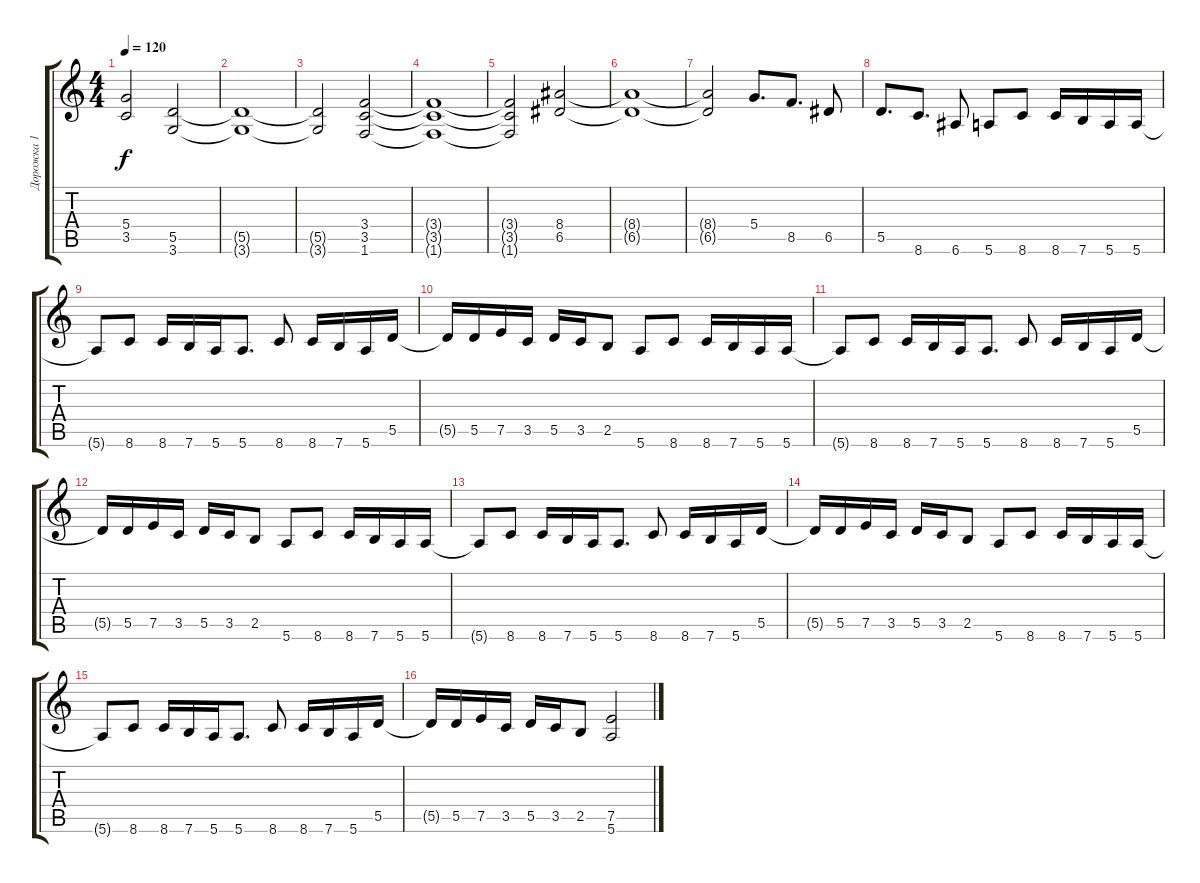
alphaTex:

\track ("Дорожка 1" "Дорожка 1") {instrument overdrivenguitar}
\staff {score tabs}
\tuning (E4 B3 G3 D3 A2 E2) {hide}
\ts (4 4)
\tempo 120
\clef g2
\ks c
(5.4 3.5).2{dy f} (5.5 3.6).2 |
(5.5{t} 3.6{t}).1 |
(5.5{t} 3.6{t}).2 (3.4 3.5 1.6).2 |
(3.4{t} 3.5{t} 1.6{t}).1 |
(3.4{t} 3.5{t} 1.6{t}).2 (8.4 6.5).2 |
(8.4{t} 6.5{t}).1 |
(8.4{t} 6.5{t}).2 5.4.8{d} 8.5.8{d} 6.5.8 |
5.5.8{d} 8.6.8{d} 6.6.8 5.6.8 8.6.8 8.6.16 7.6.16 5.6.16 5.6.16 |
5.6{t}.8 8.6.8 8.6.16 7.6.16 5.6.16 5.6.8{d} 8.6.8 8.6.16 7.6.16 5.6.16 5.5.16 |
5.5{t}.16 5.5.16 7.5.16 3.5.16 5.5.16 3.5.16 2.5.8 5.6.8 8.6.8 8.6.16 7.6.16 5.6.16 5.6.16 |
5.6{t}.8 8.6.8 8.6.16 7.6.16 5.6.16 5.6.8{d} 8.6.8 8.6.16 7.6.16 5.6.16 5.5.16 |
5.5{t}.16 5.5.16 7.5.16 3.5.16 5.5.16 3.5.16 2.5.8 5.6.8 8.6.8 8.6.16 7.6.16 5.6.16 5.6.16 |
5.6{t}.8 8.6.8 8.6.16 7.6.16 5.6.16 5.6.8{d} 8.6.8 8.6.16 7.6.16 5.6.16 5.5.16 |
5.5{t}.16 5.5.16 7.5.16 3.5.16 5.5.16 3.5.16 2.5.8 5.6.8 8.6.8 8.6.16 7.6.16 5.6.16 5.6.16 |
5.6{t}.8 8.6.8 8.6.16 7.6.16 5.6.16 5.6.8{d} 8.6.8 8.6.16 7.6.16 5.6.16 5.5.16 |
5.5{t}.16 5.5.16 7.5.16 3.5.16 5.5.16 3.5.16 2.5.8 (7.5 5.6).2
